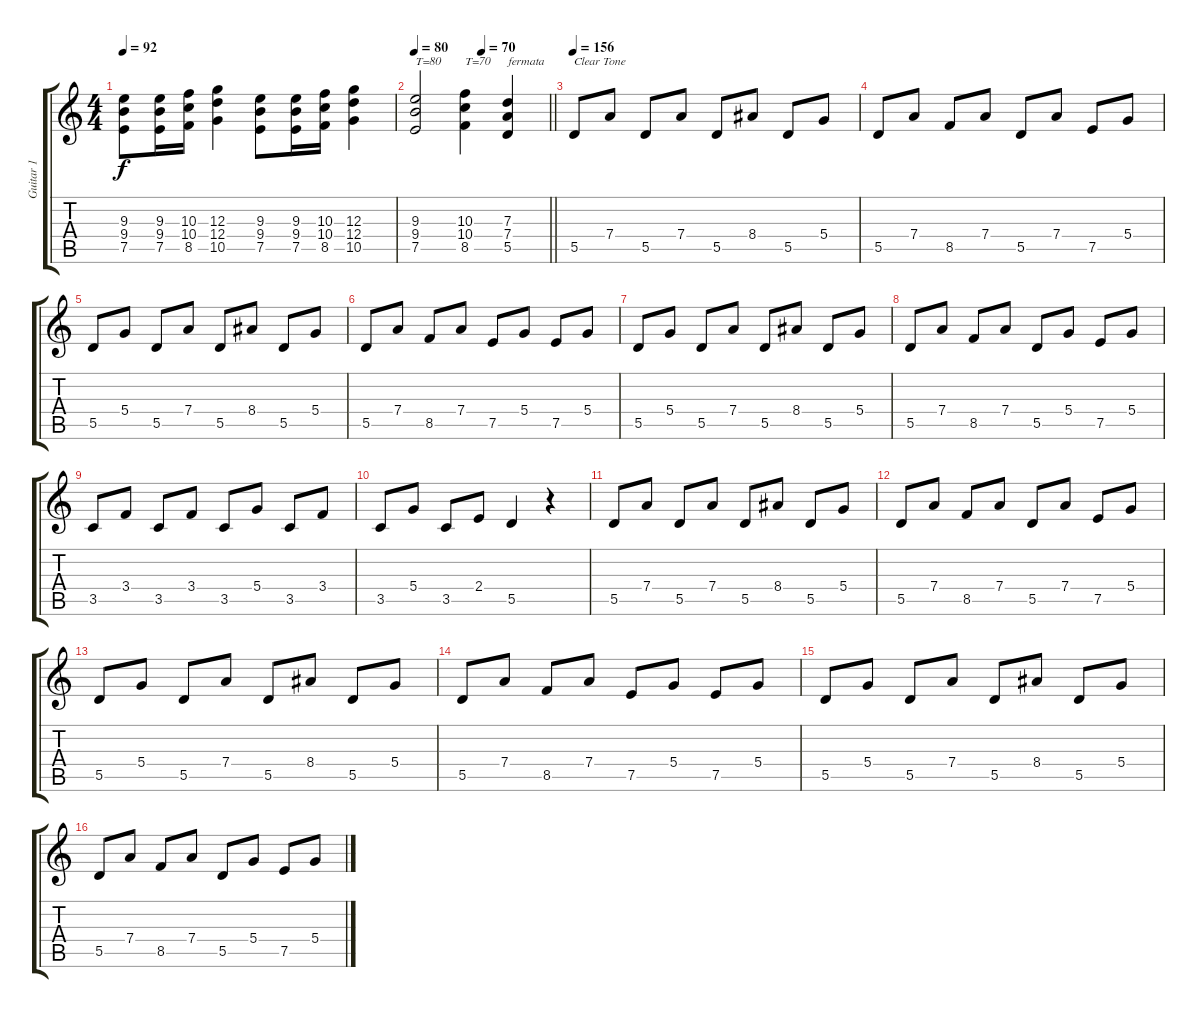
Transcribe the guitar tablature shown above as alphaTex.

\track ("Guitar 1" "Guitar 1") {instrument distortionguitar}
\staff {score tabs}
\tuning (E4 B3 G3 D3 A2 E2) {hide}
\ts (4 4)
\tempo 92
\clef g2
\ks c
(9.3 9.4 7.5).8{dy f} (9.3 9.4 7.5).16 (10.3 10.4 8.5).16 (12.3 12.4 10.5).4 (9.3 9.4 7.5).8 (9.3 9.4 7.5).16 (10.3 10.4 8.5).16 (12.3 12.4 10.5).4 |
\tempo 80
\tempo (70 0.5)
\barLineRight lightlight
(9.3 9.4 7.5).2{txt "T=80"} (10.3 10.4 8.5).4{txt "T=70"} (7.3 7.4 5.5).4{txt "fermata"} |
\tempo 156
5.5.8{txt "Clear Tone"} 7.4.8 5.5.8 7.4.8 5.5.8 8.4.8 5.5.8 5.4.8 |
5.5.8 7.4.8 8.5.8 7.4.8 5.5.8 7.4.8 7.5.8 5.4.8 |
5.5.8 5.4.8 5.5.8 7.4.8 5.5.8 8.4.8 5.5.8 5.4.8 |
5.5.8 7.4.8 8.5.8 7.4.8 7.5.8 5.4.8 7.5.8 5.4.8 |
5.5.8 5.4.8 5.5.8 7.4.8 5.5.8 8.4.8 5.5.8 5.4.8 |
5.5.8 7.4.8 8.5.8 7.4.8 5.5.8 5.4.8 7.5.8 5.4.8 |
3.5.8 3.4.8 3.5.8 3.4.8 3.5.8 5.4.8 3.5.8 3.4.8 |
3.5.8 5.4.8 3.5.8 2.4.8 5.5.4 r.4 |
5.5.8 7.4.8 5.5.8 7.4.8 5.5.8 8.4.8 5.5.8 5.4.8 |
5.5.8 7.4.8 8.5.8 7.4.8 5.5.8 7.4.8 7.5.8 5.4.8 |
5.5.8 5.4.8 5.5.8 7.4.8 5.5.8 8.4.8 5.5.8 5.4.8 |
5.5.8 7.4.8 8.5.8 7.4.8 7.5.8 5.4.8 7.5.8 5.4.8 |
5.5.8 5.4.8 5.5.8 7.4.8 5.5.8 8.4.8 5.5.8 5.4.8 |
5.5.8 7.4.8 8.5.8 7.4.8 5.5.8 5.4.8 7.5.8 5.4.8
